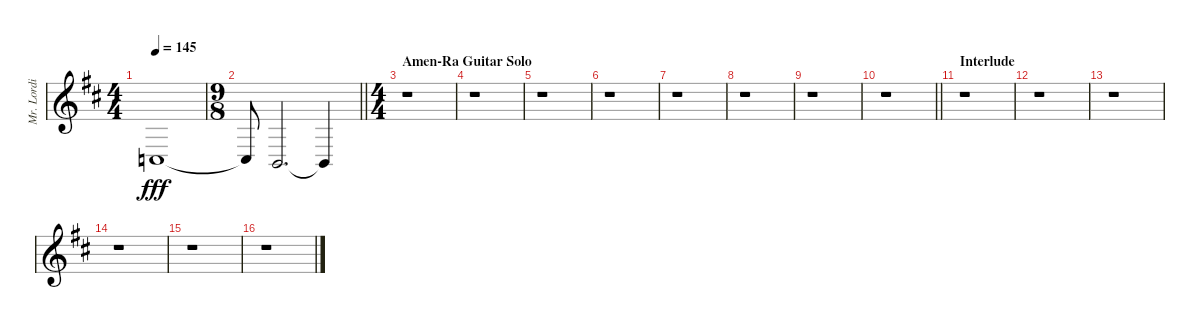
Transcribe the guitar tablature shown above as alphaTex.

\track ("Mr. Lordi [Vocals #2]" "Mr. Lordi ") {instrument lead2sawtooth}
\staff {score}
\tuning (D4 A3 F3 C3 G2 C2) {hide}
\ts (4 4)
\tempo 145
\clef g2
\ks d
0.4.1{dy fff} |
\ts (9 8)
\barLineRight lightlight
0.4{t}.8 4.5.2{d} 4.5{t}.4 |
\ts (4 4)
\section ("" "Amen-Ra Guitar Solo")
r.1 |
r.1 |
r.1 |
r.1 |
r.1 |
r.1 |
r.1 |
\barLineRight lightlight
r.1 |
\section ("" "Interlude")
r.1 |
r.1 |
r.1 |
r.1 |
r.1 |
r.1
